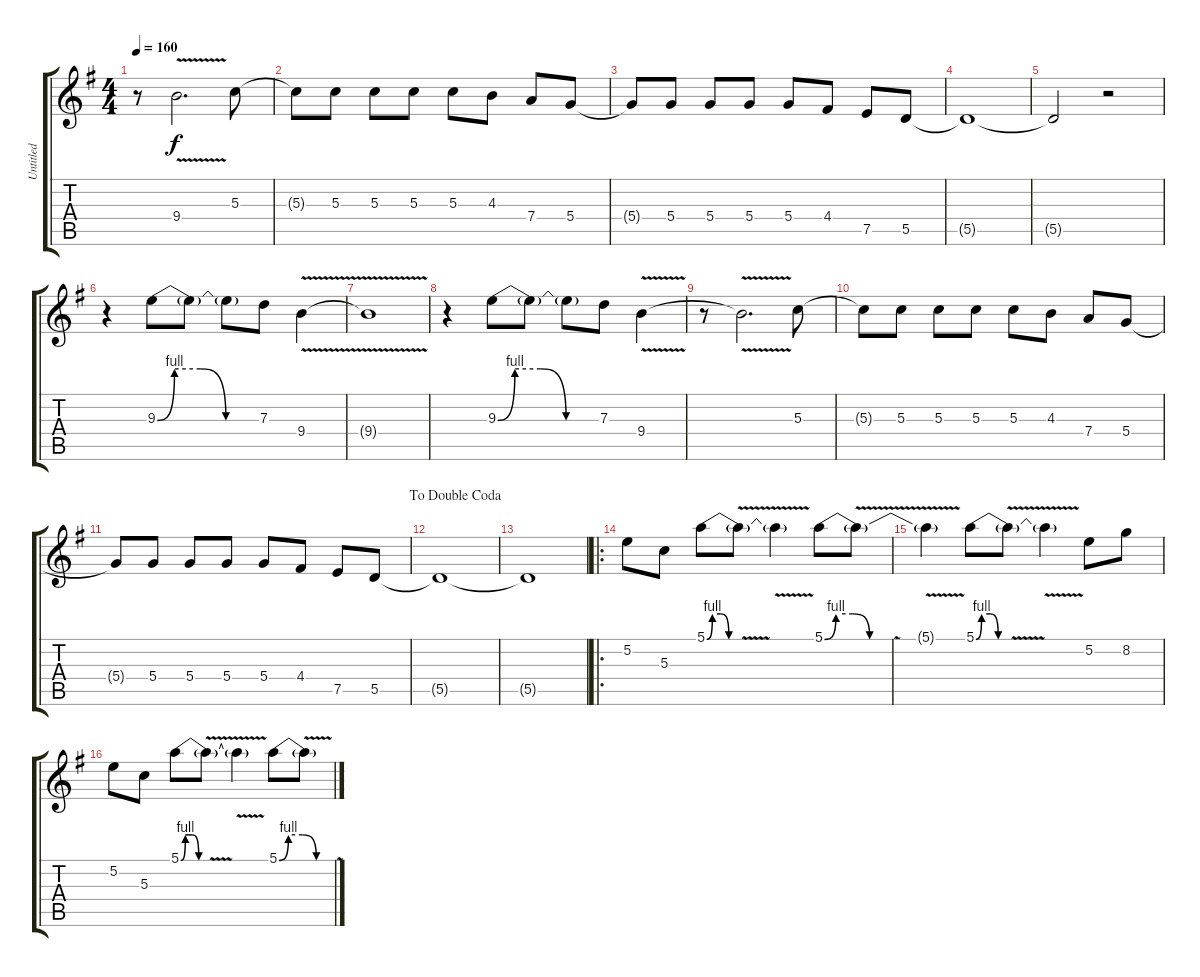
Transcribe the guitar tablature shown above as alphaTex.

\track ("Untitled" "Untitled") {instrument distortionguitar}
\staff {score tabs}
\tuning (E4 B3 G3 D3 A2 E2) {hide}
\ts (4 4)
\tempo 160
\clef g2
\ks g
r.8{dy f} 9.4{v t}.2{d} 5.3.8 |
5.3{t}.8 5.3.8 5.3.8 5.3.8 5.3.8 4.3.8 7.4.8 5.4.8 |
5.4{t}.8 5.4.8 5.4.8 5.4.8 5.4.8 4.4.8 7.5.8 5.5.8 |
5.5{t}.1 |
5.5{t}.2 r.2 |
r.4 9.3{be (custom 0 0 10 4 25 4 40 0 60 0)}.8 9.3{t}.8 9.3{t}.8 7.3.8 9.4{v}.4 |
9.4{v t}.1 |
r.4 9.3{be (custom 0 0 10 4 25 4 40 0 60 0)}.8 9.3{t}.8 9.3{t}.8 7.3.8 9.4{v}.4 |
r.8 9.4{v t}.2{d} 5.3.8 |
5.3{t}.8 5.3.8 5.3.8 5.3.8 5.3.8 4.3.8 7.4.8 5.4.8 |
5.4{t}.8 5.4.8 5.4.8 5.4.8 5.4.8 4.4.8 7.5.8 5.5.8 |
\jump dadoublecoda
5.5{t}.1 |
5.5{t}.1 |
\ro
5.2.8 5.3.8 5.1{be (custom 0 0 10 4 25 4 40 0 60 0)}.8 5.1{v t}.8 5.1{v t}.4 5.1{be (custom 0 0 10 4 25 4 40 0 60 0)}.8 5.1{v t}.8 |
5.1{v t}.4 5.1{be (custom 0 0 10 4 25 4 40 0 60 0)}.8 5.1{v t}.8 5.1{v t}.4 5.2.8 8.2.8 |
5.2.8 5.3.8 5.1{be (custom 0 0 10 4 25 4 40 0 60 0)}.8 5.1{v t}.8 5.1{v t}.4 5.1{be (custom 0 0 10 4 25 4 40 0 60 0)}.8 5.1{v t}.8
